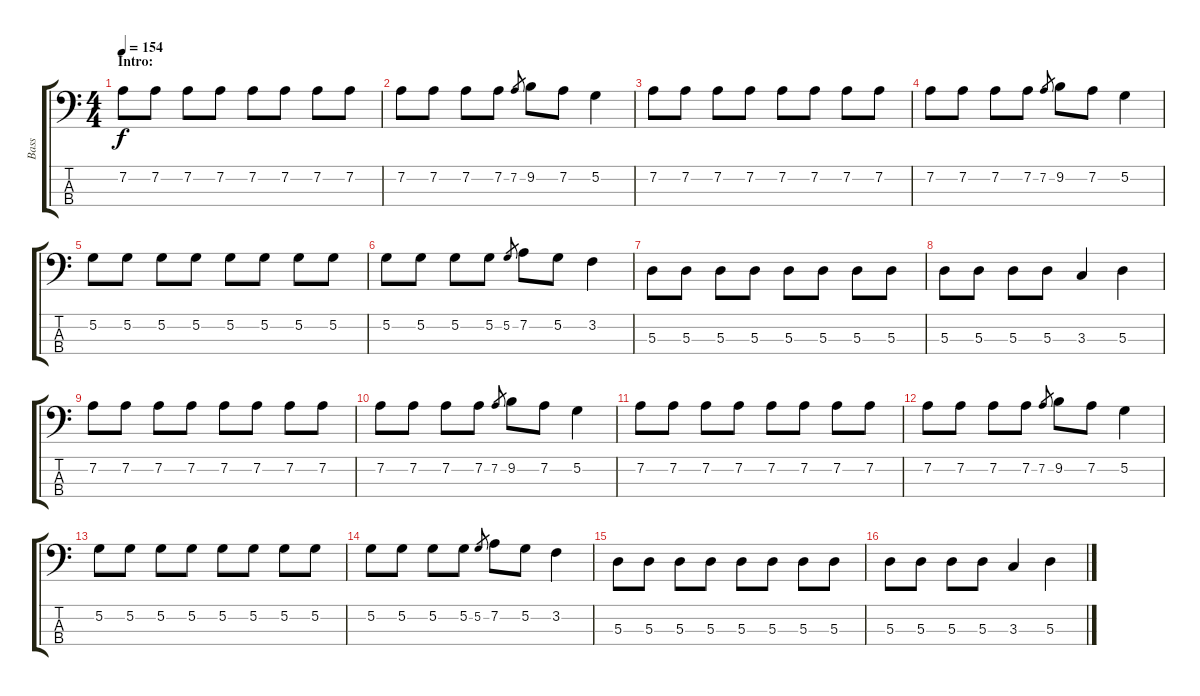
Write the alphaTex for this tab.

\track ("Bass" "Bass") {instrument electricbasspick}
\staff {score tabs}
\tuning (G2 D2 A1 E1) {hide}
\ts (4 4)
\section ("" "Intro:")
\tempo 154
\clef f4
\ks c
7.2.8{dy f instrument electricbasspick} 7.2.8 7.2.8 7.2.8 7.2.8 7.2.8 7.2.8 7.2.8 |
7.2.8 7.2.8 7.2.8 7.2.8 7.2.8{gr} 9.2.8 7.2.8 5.2.4 |
7.2.8 7.2.8 7.2.8 7.2.8 7.2.8 7.2.8 7.2.8 7.2.8 |
7.2.8 7.2.8 7.2.8 7.2.8 7.2.8{gr} 9.2.8 7.2.8 5.2.4 |
5.2.8 5.2.8 5.2.8 5.2.8 5.2.8 5.2.8 5.2.8 5.2.8 |
5.2.8 5.2.8 5.2.8 5.2.8 5.2.8{gr} 7.2.8 5.2.8 3.2.4 |
5.3.8 5.3.8 5.3.8 5.3.8 5.3.8 5.3.8 5.3.8 5.3.8 |
5.3.8 5.3.8 5.3.8 5.3.8 3.3.4 5.3.4 |
7.2.8 7.2.8 7.2.8 7.2.8 7.2.8 7.2.8 7.2.8 7.2.8 |
7.2.8 7.2.8 7.2.8 7.2.8 7.2.8{gr} 9.2.8 7.2.8 5.2.4 |
7.2.8 7.2.8 7.2.8 7.2.8 7.2.8 7.2.8 7.2.8 7.2.8 |
7.2.8 7.2.8 7.2.8 7.2.8 7.2.8{gr} 9.2.8 7.2.8 5.2.4 |
5.2.8 5.2.8 5.2.8 5.2.8 5.2.8 5.2.8 5.2.8 5.2.8 |
5.2.8 5.2.8 5.2.8 5.2.8 5.2.8{gr} 7.2.8 5.2.8 3.2.4 |
5.3.8 5.3.8 5.3.8 5.3.8 5.3.8 5.3.8 5.3.8 5.3.8 |
5.3.8 5.3.8 5.3.8 5.3.8 3.3.4 5.3.4
